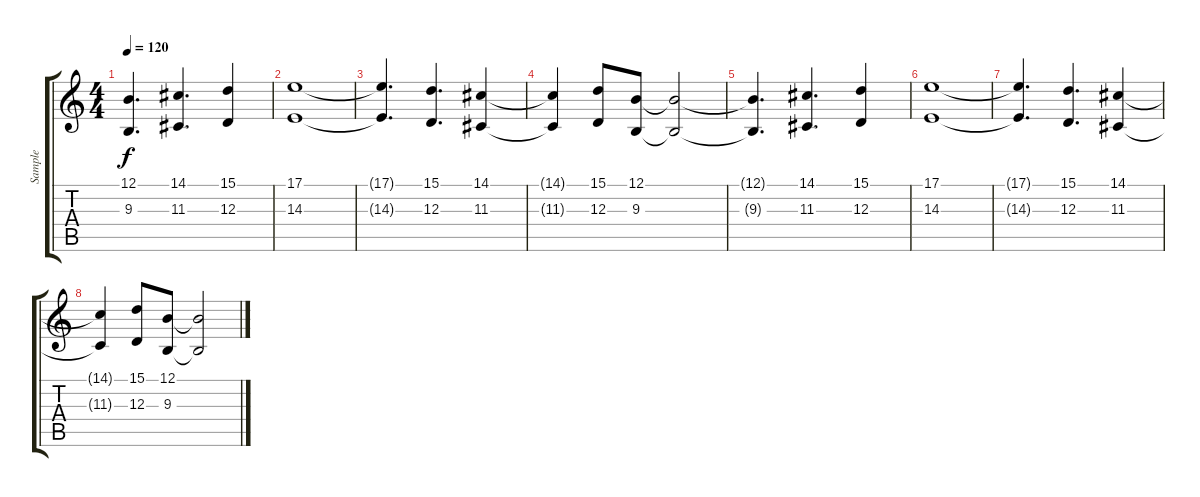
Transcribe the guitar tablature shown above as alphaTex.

\track ("Sample" "Sample") {instrument stringensemble1}
\staff {score tabs}
\tuning (B3 Gb3 D3 A2 E2 B1) {hide}
\ts (4 4)
\tempo 120
\clef g2
\ks c
(12.1{t} 9.3{t}).4{d dy f} (14.1 11.3).4{d} (15.1 12.3).4 |
(17.1 14.3).1 |
(17.1{t} 14.3{t}).4{d} (15.1 12.3).4{d} (14.1 11.3).4 |
(14.1{t} 11.3{t}).4 (15.1 12.3).8 (12.1 9.3).8 (12.1{t} 9.3{t}).2 |
(12.1{t} 9.3{t}).4{d} (14.1 11.3).4{d} (15.1 12.3).4 |
(17.1 14.3).1 |
(17.1{t} 14.3{t}).4{d} (15.1 12.3).4{d} (14.1 11.3).4 |
(14.1{t} 11.3{t}).4 (15.1 12.3).8 (12.1 9.3).8 (12.1{t} 9.3{t}).2
